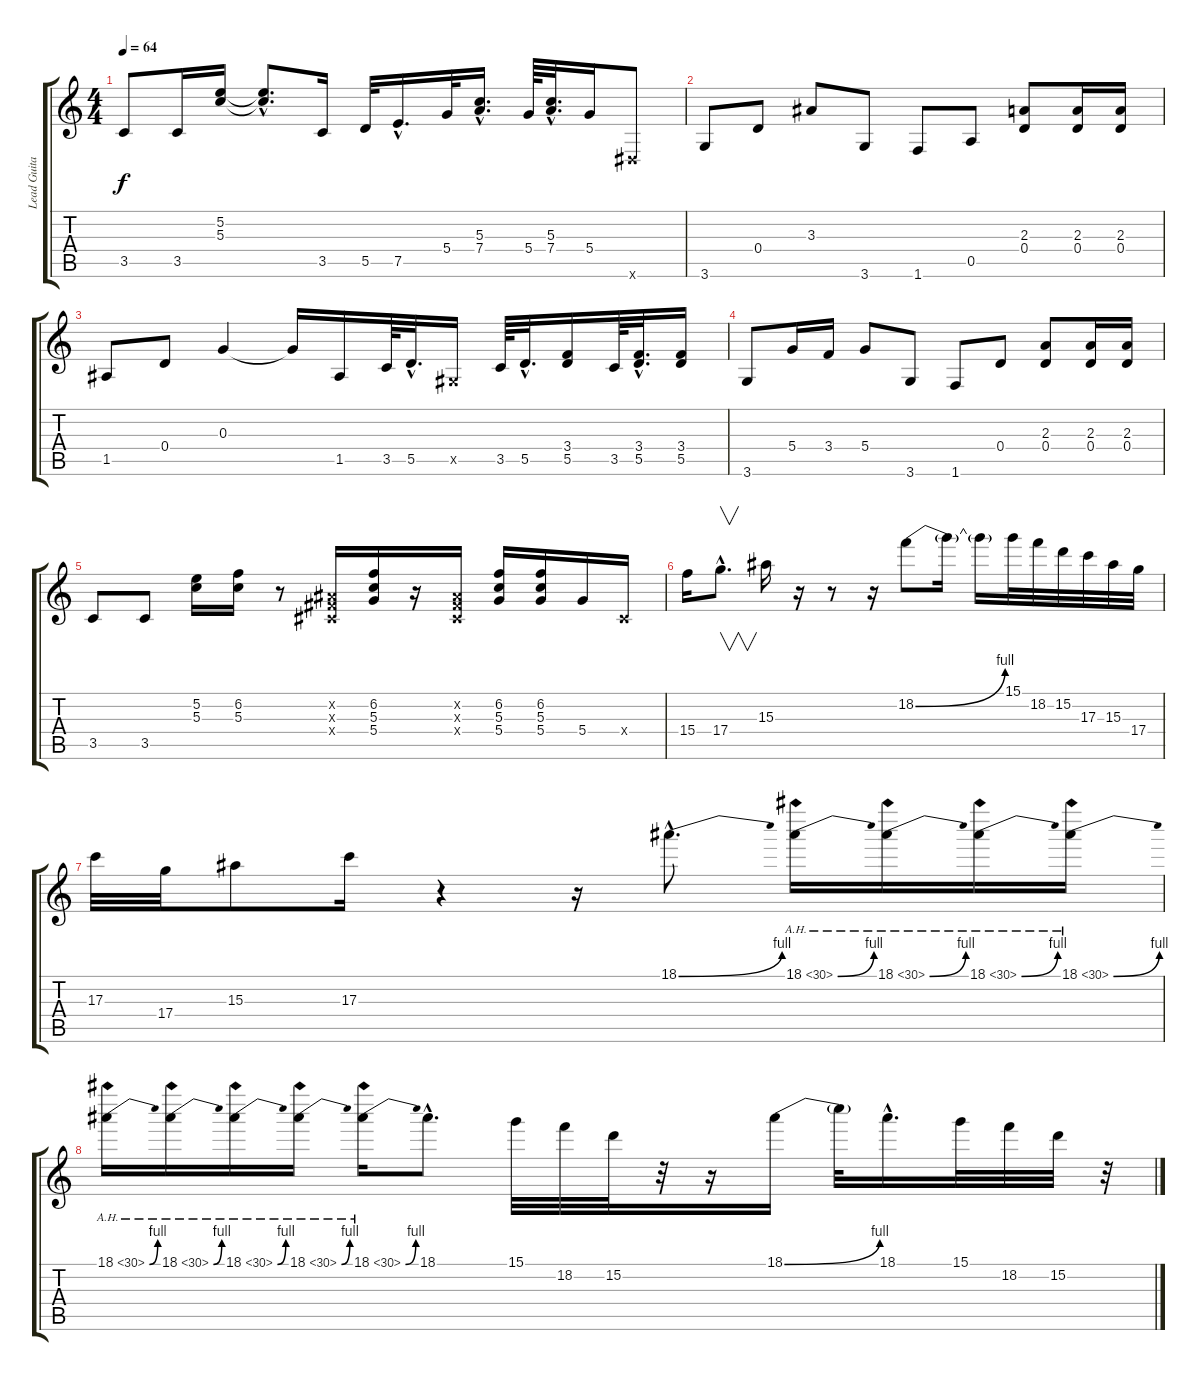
\track ("Lead Guitar" "Lead Guita") {instrument overdrivenguitar}
\staff {score tabs}
\tuning (E4 B3 G3 D3 A2 E2) {hide}
\ts (4 4)
\tempo 64
\clef g2
\ks c
3.5.8{dy f} 3.5.16 (5.2 5.3).16 (5.2{hac t} 5.3{hac t}).8{d} 3.5.16 5.5.32 7.5{hac}.16{d} 5.4.32 (5.3{hac} 7.4{hac}).16{d} 5.4.64 (5.3{hac} 7.4{hac}).32{d} 5.4.16 -1.6{x}.8 |
3.6.8 0.4.8 3.3.8 3.6.8 1.6.8 0.5.8 (2.3 0.4).8 (2.3 0.4).16 (2.3 0.4).16 |
1.5.8 0.4.8 0.3.4 0.3{t}.16 1.5.16 3.5.64 5.5{hac}.32{d} -1.5{x}.16 3.5.64 5.5{hac}.32{d} (3.4 5.5).16 3.5.64 (3.4{hac} 5.5{hac}).32{d} (3.4 5.5).16 |
3.6.8 5.4.16 3.4.16 5.4.8 3.6.8 1.6.8 0.4.8 (2.3 0.4).8 (2.3 0.4).16 (2.3 0.4).16 |
3.5.8 3.5.8 (5.2 5.3).16 (6.2 5.3).16 r.8 (-1.2{x} -1.3{x} -1.4{x}).16 (6.2 5.3 5.4).16 r.16 (-1.2{x} -1.3{x} -1.4{x}).16 (6.2 5.3 5.4).16 (6.2 5.3 5.4).16 5.4.16 -1.4{x}.16 |
15.4.16 17.4{hac}.8{v d} 15.3.16 r.16 r.8 r.16 18.2{be (bend 0 0 60 4)}.8 18.2{t}.16 18.2{t}.16 15.1.32 18.2.32 15.2.32 17.3.32 15.3.32 17.4.32 |
17.3.32 17.4.32 15.3.8 17.3.16 r.4 r.16 18.1{be (bend 0 0 60 4) hac}.8{d} 18.1{be (bend 0 0 60 4) ah 12}.16 18.1{be (bend 0 0 60 4) ah 12}.16 18.1{be (bend 0 0 60 4) ah 12}.16 18.1{be (bend 0 0 60 4) ah 12}.16 |
18.1{be (bend 0 0 60 4) ah 12}.16 18.1{be (bend 0 0 60 4) ah 12}.16 18.1{be (bend 0 0 60 4) ah 12}.16 18.1{be (bend 0 0 60 4) ah 12}.16 18.1{be (bend 0 0 60 4) ah 12}.16 18.1{hac}.8{d} 15.1.32 18.2.32 15.2.32 r.32 r.16 18.1{be (bend 0 0 60 4)}.16 18.1{t}.32 18.1{hac}.16{d} 15.1.32 18.2.32 15.2.32 r.32
